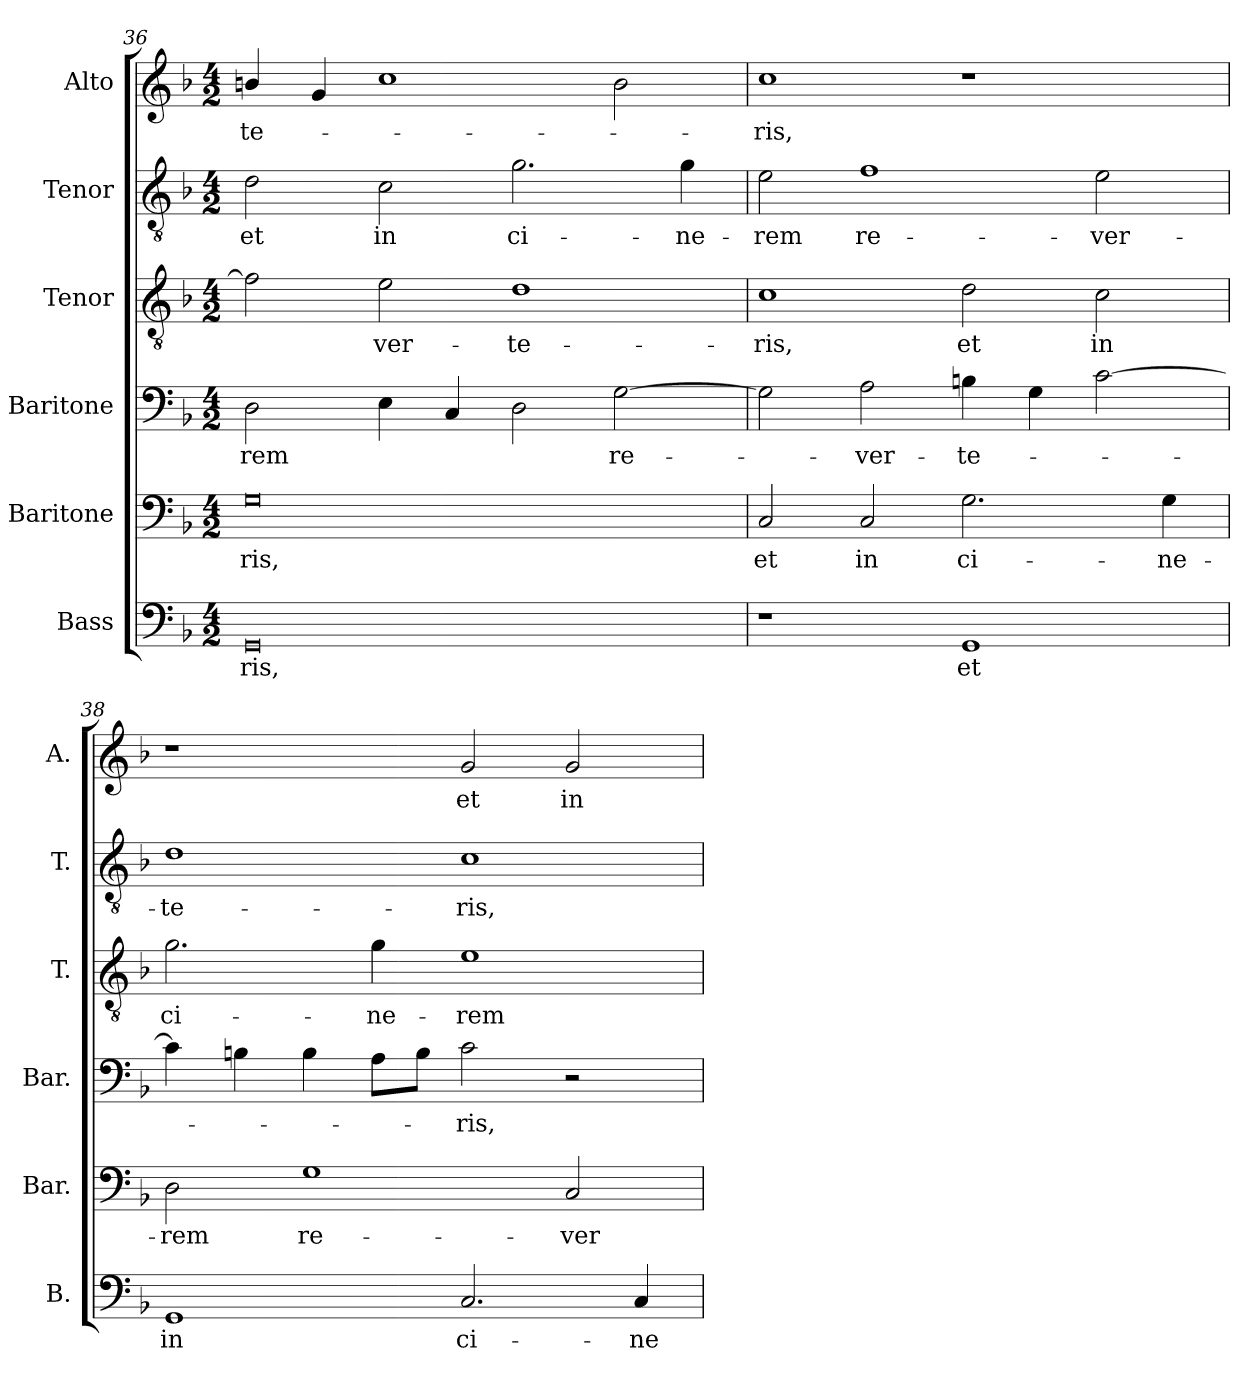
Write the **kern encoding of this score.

**kern	**text	**kern	**text	**kern	**text	**kern	**text	**kern	**text	**kern	**text
*part6	*part6	*part5	*part5	*part4	*part4	*part3	*part3	*part2	*part2	*part1	*part1
*staff6	*staff6	*staff5	*staff5	*staff4	*staff4	*staff3	*staff3	*staff2	*staff2	*staff1	*staff1
*I"Bass	*	*I"Baritone	*	*I"Baritone	*	*I"Tenor	*	*I"Tenor	*	*I"Alto	*
*I'B.	*	*I'Bar.	*	*I'Bar.	*	*I'T.	*	*I'T.	*	*I'A.	*
*clefF4	*	*clefF4	*	*clefF4	*	*clefGv2	*	*clefGv2	*	*clefG2	*
*	*	*	*	*	*	*ITrd7c12	*	*ITrd7c12	*	*	*
*k[b-]	*	*k[b-]	*	*k[b-]	*	*k[b-]	*	*k[b-]	*	*k[b-]	*
*F:	*	*F:	*	*F:	*	*F:	*	*F:	*	*F:	*
*M4/2	*	*M4/2	*	*M4/2	*	*M4/2	*	*M4/2	*	*M4/2	*
=36	=36	=36	=36	=36	=36	=36	=36	=36	=36	=36	=36
!	!LO:LY:b:color=#000000	!	!	!	!	!	!	!	!	!	!
!	!	!	!LO:LY:b:color=#000000	!	!	!	!	!	!	!	!
!	!	!	!	!	!LO:LY:b:color=#000000	!	!	!	!	!	!
!	!	!	!	!	!	!	!	!	!LO:LY:b:color=#000000	!	!
!	!	!	!	!	!	!	!	!	!	!	!LO:LY:b:color=#000000
0GGi	-ris,	0Gi	-ris,	2Di\	-rem	2Fi\]	.	2Di\	et	4bni/	-te-
.	.	.	.	.	.	.	.	.	.	4gi/	.
!	!	!	!	!	!	!	!LO:LY:b:color=#000000	!	!	!	!
!	!	!	!	!	!	!	!	!	!LO:LY:b:color=#000000	!	!
.	.	.	.	4Ei\	.	2Ei\	-ver-	2Ci\	in	1cci	.
.	.	.	.	4Ci/	.	.	.	.	.	.	.
!	!	!	!	!	!	!	!LO:LY:b:color=#000000	!	!	!	!
!	!	!	!	!	!	!	!	!	!LO:LY:b:color=#000000	!	!
.	.	.	.	2Di\	.	1Di	-te-	2.Gi\	ci-	.	.
!	!	!	!	!	!LO:LY:b:color=#000000	!	!	!	!	!	!
.	.	.	.	[2Gi\	re-	.	.	.	.	2bi\	.
!	!	!	!	!	!	!	!	!	!LO:LY:b:color=#000000	!	!
.	.	.	.	.	.	.	.	4Gi\	-ne-	.	.
!!LO:LB:g=z
=37	=37	=37	=37	=37	=37	=37	=37	=37	=37	=37	=37
!	!	!	!LO:LY:b:color=#000000	!	!	!	!	!	!	!	!
!	!	!	!	!	!	!	!LO:LY:b:color=#000000	!	!	!	!
!	!	!	!	!	!	!	!	!	!LO:LY:b:color=#000000	!	!
!	!	!	!	!	!	!	!	!	!	!	!LO:LY:b:color=#000000
1r	.	2Ci/	et	2Gi\]	.	1Ci	-ris,	2Ei\	-rem	1cci	-ris,
!	!	!	!LO:LY:b:color=#000000	!	!	!	!	!	!	!	!
!	!	!	!	!	!LO:LY:b:color=#000000	!	!	!	!	!	!
!	!	!	!	!	!	!	!	!	!LO:LY:b:color=#000000	!	!
.	.	2Ci/	in	2Ai\	-ver-	.	.	1Fi	re-	.	.
!	!LO:LY:b:color=#000000	!	!	!	!	!	!	!	!	!	!
!	!	!	!LO:LY:b:color=#000000	!	!	!	!	!	!	!	!
!	!	!	!	!	!LO:LY:b:color=#000000	!	!	!	!	!	!
!	!	!	!	!	!	!	!LO:LY:b:color=#000000	!	!	!	!
1GGi	et	2.Gi\	ci-	4Bni\	-te-	2Di\	et	.	.	1r	.
.	.	.	.	4Gi\	.	.	.	.	.	.	.
!	!	!	!	!	!	!	!LO:LY:b:color=#000000	!	!	!	!
!	!	!	!	!	!	!	!	!	!LO:LY:b:color=#000000	!	!
.	.	.	.	[2ci\	.	2Ci\	in	2Ei\	-ver-	.	.
!	!	!	!LO:LY:b:color=#000000	!	!	!	!	!	!	!	!
.	.	4Gi\	-ne-	.	.	.	.	.	.	.	.
=38	=38	=38	=38	=38	=38	=38	=38	=38	=38	=38	=38
!	!LO:LY:b:color=#000000	!	!	!	!	!	!	!	!	!	!
!	!	!	!LO:LY:b:color=#000000	!	!	!	!	!	!	!	!
!	!	!	!	!	!	!	!LO:LY:b:color=#000000	!	!	!	!
!	!	!	!	!	!	!	!	!	!LO:LY:b:color=#000000	!	!
1GGi	in	2Di\	-rem	4ci\]	.	2.Gi\	ci-	1Di	-te-	1r	.
.	.	.	.	4Bni\	.	.	.	.	.	.	.
!	!	!	!LO:LY:b:color=#000000	!	!	!	!	!	!	!	!
.	.	1Gi	re-	4Bi\	.	.	.	.	.	.	.
!	!	!	!	!	!	!	!LO:LY:b:color=#000000	!	!	!	!
.	.	.	.	8Ai\L	.	4Gi\	-ne-	.	.	.	.
.	.	.	.	8Bi\J	.	.	.	.	.	.	.
!	!LO:LY:b:color=#000000	!	!	!	!	!	!	!	!	!	!
!	!	!	!	!	!LO:LY:b:color=#000000	!	!	!	!	!	!
!	!	!	!	!	!	!	!LO:LY:b:color=#000000	!	!	!	!
!	!	!	!	!	!	!	!	!	!LO:LY:b:color=#000000	!	!
!	!	!	!	!	!	!	!	!	!	!	!LO:LY:b:color=#000000
2.Ci/	ci-	.	.	2ci\	-ris,	1Ei	-rem	1Ci	-ris,	2gi/	et
!	!	!	!LO:LY:b:color=#000000	!	!	!	!	!	!	!	!
!	!	!	!	!	!	!	!	!	!	!	!LO:LY:b:color=#000000
.	.	2Ci/	-ver-	2r	.	.	.	.	.	2gi/	in
!	!LO:LY:b:color=#000000	!	!	!	!	!	!	!	!	!	!
4Ci/	-ne-	.	.	.	.	.	.	.	.	.	.
=	=	=	=	=	=	=	=	=	=	=	=
*-	*-	*-	*-	*-	*-	*-	*-	*-	*-	*-	*-
